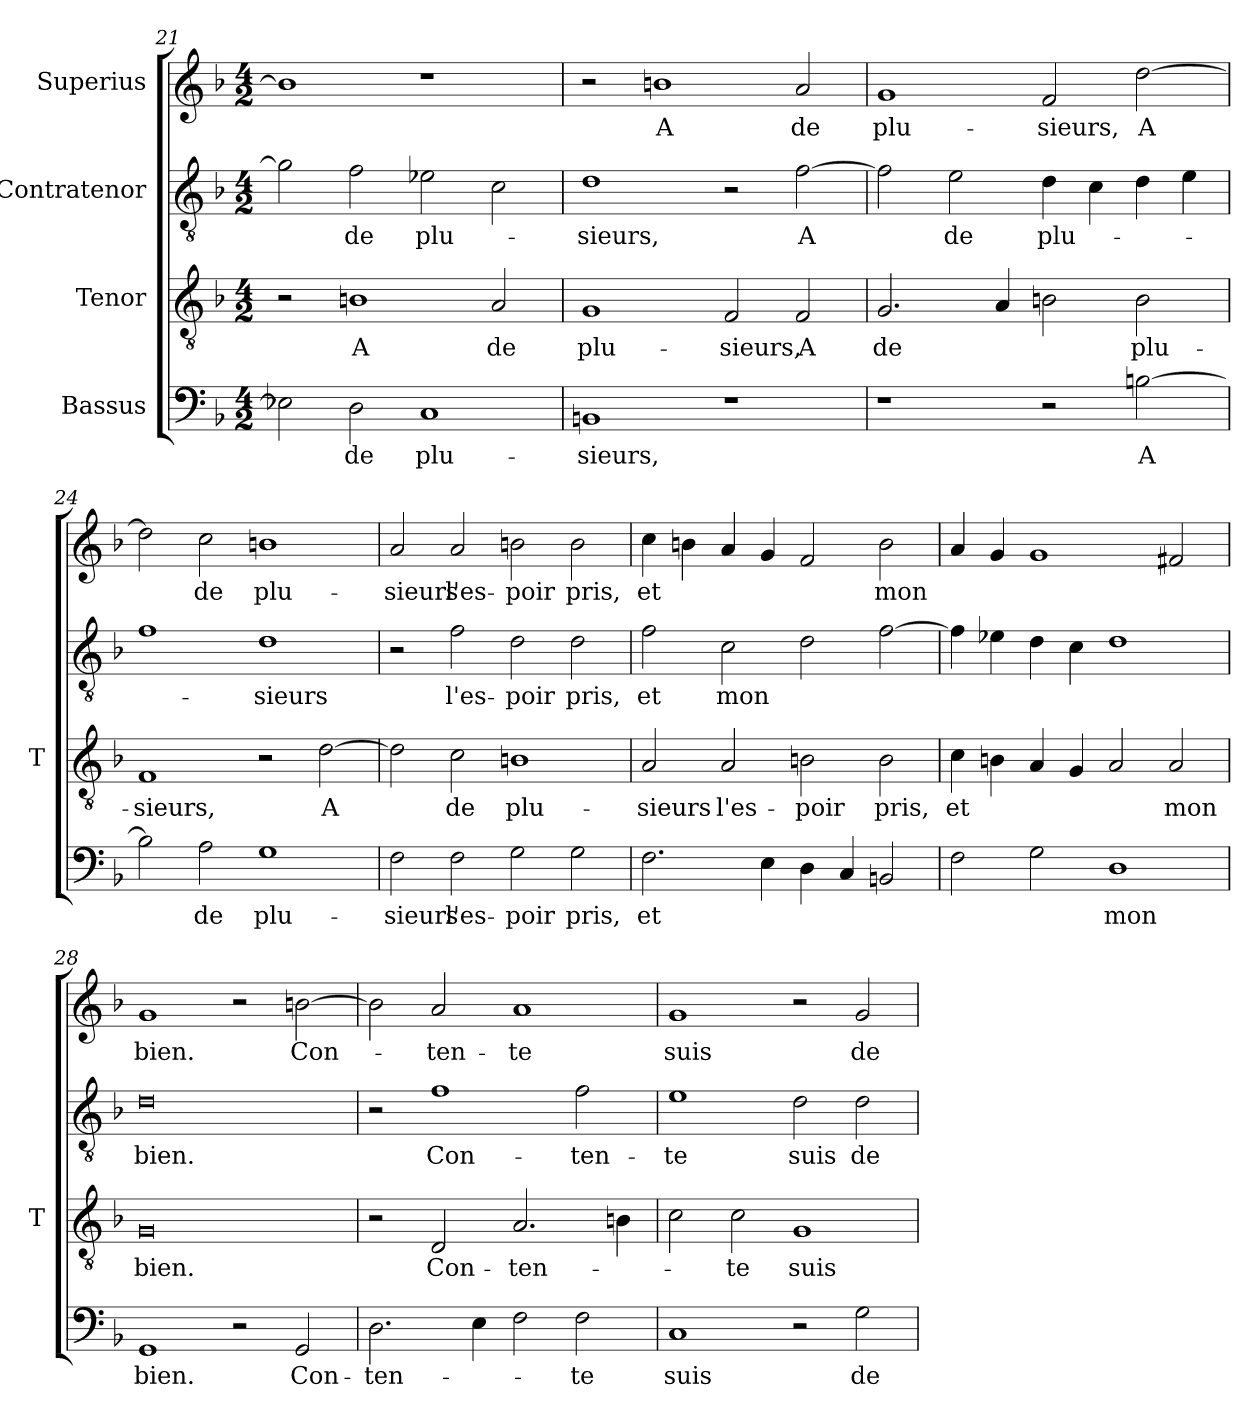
**kern	**text	**kern	**text	**kern	**text	**kern	**text
*part4	*part4	*part3	*part3	*part2	*part2	*part1	*part1
*staff4	*staff4	*staff3	*staff3	*staff2	*staff2	*staff1	*staff1
*I"Bassus	*	*I"Tenor	*	*I"Contratenor	*	*I"Superius	*
*	*	*I'T	*	*	*	*	*
*clefF4	*	*clefGv2	*	*clefGv2	*	*clefG2	*
*k[b-]	*	*k[b-]	*	*k[b-]	*	*k[b-]	*
*M4/2	*	*M4/2	*	*M4/2	*	*M4/2	*
=21	=21	=21	=21	=21	=21	=21	=21
2E-X]	.	2r	.	2g]	.	1b]	.
2D	-de	1Bn	-A	2f	-de	.	.
1C	plu-	.	.	2e-X	plu-	1r	.
.	.	2A	-de	2c	.	.	.
=22	=22	=22	=22	=22	=22	=22	=22
1BB	-sieurs,	1G	plu-	1d	-sieurs,	2r	.
.	.	.	.	.	.	1b	-A
1r	.	2F	-sieurs,	2r	.	.	.
.	.	2F	-A	[2f	-A	2a	-de
=23	=23	=23	=23	=23	=23	=23	=23
1r	.	2.G	-de	2f]	.	1g	plu-
.	.	.	.	2e	-de	.	.
.	.	4A	.	.	.	.	.
2r	.	2Bn	.	4d	plu-	2f	-sieurs,
.	.	.	.	4c	.	.	.
[2B	-A	2B	plu-	4d	.	[2dd	-A
.	.	.	.	4e	.	.	.
=24	=24	=24	=24	=24	=24	=24	=24
2B]	.	1F	-sieurs,	1f	.	2dd]	.
2A	-de	.	.	.	.	2cc	-de
1G	plu-	2r	.	1d	-sieurs	1b	plu-
.	.	[2d	-A	.	.	.	.
=25	=25	=25	=25	=25	=25	=25	=25
2F	-sieurs	2d]	.	2r	.	2a	-sieurs
2F	l'es-	2c	-de	2f	l'es-	2a	l'es-
2G	-poir	1Bn	plu-	2d	-poir	2b	-poir
2G	-pris,	.	.	2d	-pris,	2b	-pris,
=26	=26	=26	=26	=26	=26	=26	=26
2.F	-et	2A	-sieurs	2f	-et	4cc	-et
.	.	.	.	.	.	4b	.
.	.	2A	l'es-	2c	-mon	4a	.
4E	.	.	.	.	.	4g	.
4D	.	2Bn	-poir	2d	.	2f	.
4C	.	.	.	.	.	.	.
2BB	.	2B	-pris,	[2f	.	2b	-mon
=27	=27	=27	=27	=27	=27	=27	=27
2F	.	4c	-et	4f]	.	4a	.
.	.	4Bn	.	4e-X	.	4g	.
2G	.	4A	.	4d	.	1g	.
.	.	4G	.	4c	.	.	.
1D	-mon	2A	.	1d	.	.	.
.	.	2A	-mon	.	.	2f#X	.
=28	=28	=28	=28	=28	=28	=28	=28
1GG	-bien.	0G	-bien.	0d	-bien.	1g	-bien.
2r	.	.	.	.	.	2r	.
2GG	Con-	.	.	.	.	[2b	Con-
=29	=29	=29	=29	=29	=29	=29	=29
2.D	ten-	2r	.	2r	.	2b]	.
.	.	2D	Con-	1f	Con-	2a	ten-
4E	.	.	.	.	.	.	.
2F	.	2.A	ten-	.	.	1a	-te
2F	-te	.	.	2f	ten-	.	.
.	.	4Bn	.	.	.	.	.
=30	=30	=30	=30	=30	=30	=30	=30
1C	-suis	2c	.	1e	-te	1g	-suis
.	.	2c	-te	.	.	.	.
2r	.	1G	-suis	2d	-suis	2r	.
2G	de-	.	.	2d	de-	2g	de-
=	=	=	=	=	=	=	=
*-	*-	*-	*-	*-	*-	*-	*-
